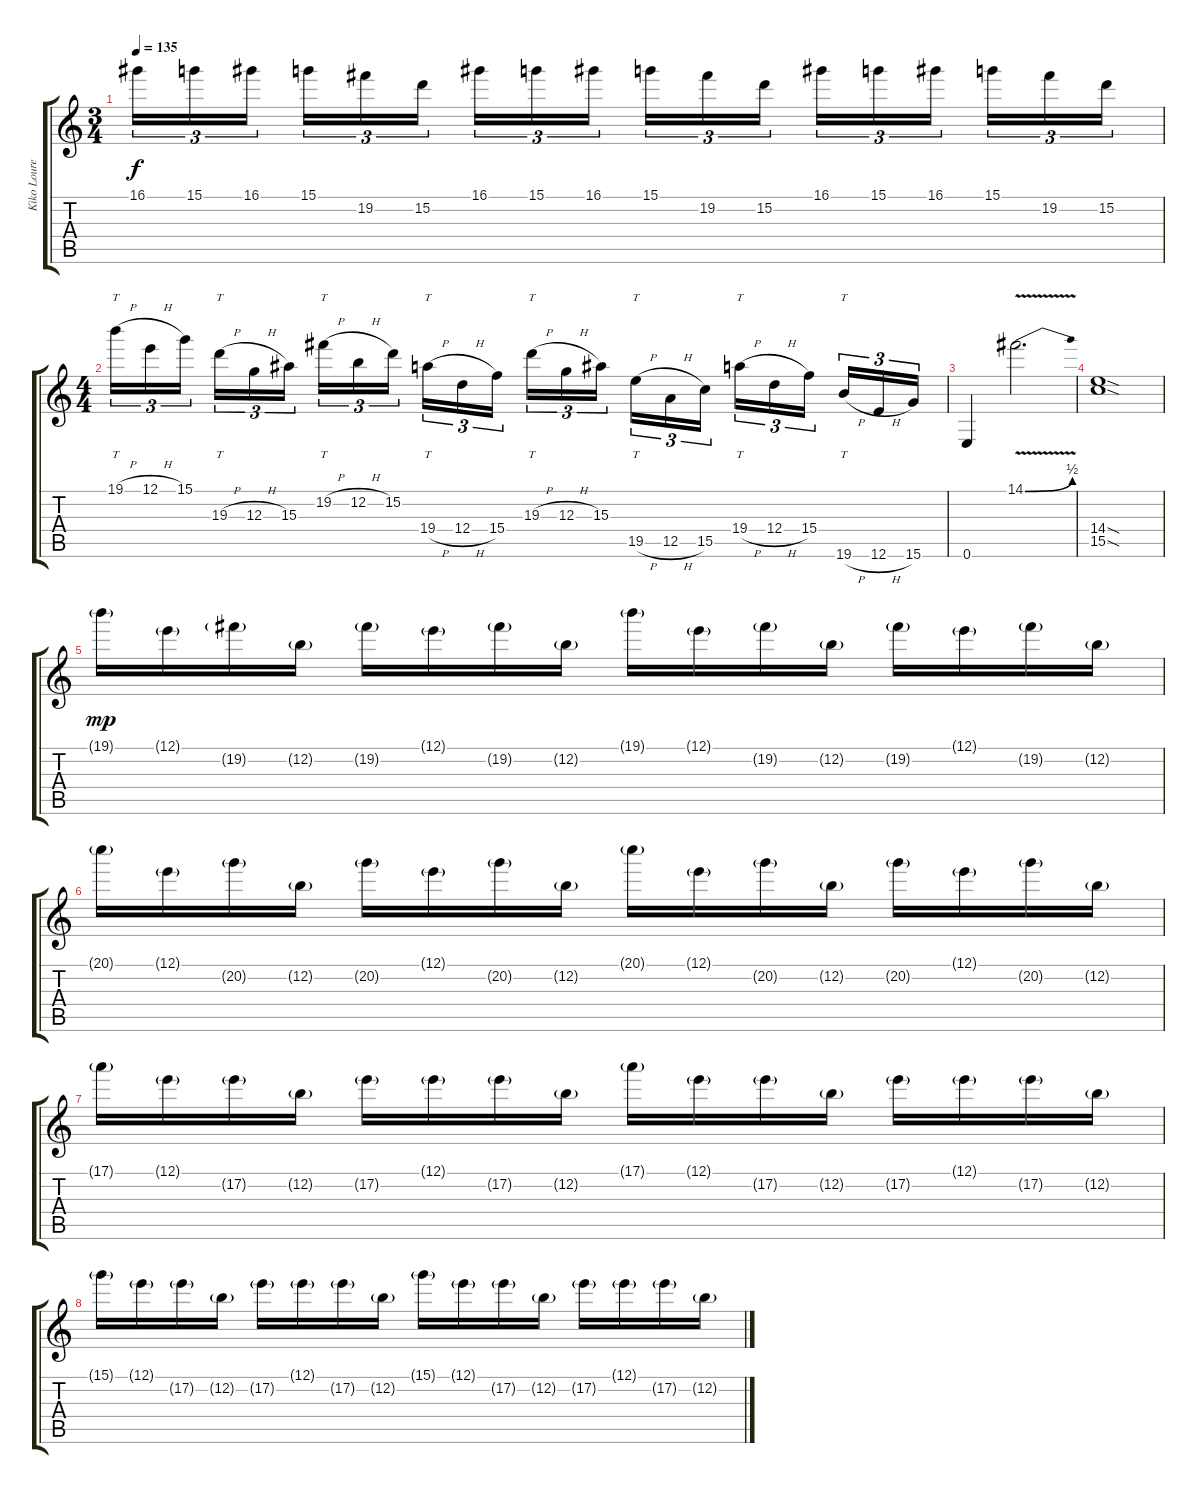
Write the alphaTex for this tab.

\track ("Kiko Loureiro Lead " "Kiko Loure") {instrument distortionguitar}
\staff {score tabs}
\tuning (E4 B3 G3 D3 A2 E2) {hide}
\ts (3 4)
\tempo 135
\clef g2
\ks c
16.1.16{tu (3 2) dy f} 15.1.16{tu (3 2)} 16.1.16{tu (3 2) beam splitsecondary} 15.1.16{tu (3 2)} 19.2.16{tu (3 2)} 15.2.16{tu (3 2)} 16.1.16{tu (3 2)} 15.1.16{tu (3 2)} 16.1.16{tu (3 2) beam splitsecondary} 15.1.16{tu (3 2)} 19.2.16{tu (3 2)} 15.2.16{tu (3 2)} 16.1.16{tu (3 2)} 15.1.16{tu (3 2)} 16.1.16{tu (3 2) beam splitsecondary} 15.1.16{tu (3 2)} 19.2.16{tu (3 2)} 15.2.16{tu (3 2)} |
\ts (4 4)
19.1{h}.16{tt tu (3 2)} 12.1{h}.16{tu (3 2)} 15.1.16{tu (3 2) beam splitsecondary} 19.3{h}.16{tt tu (3 2)} 12.3{h}.16{tu (3 2)} 15.3.16{tu (3 2)} 19.2{h}.16{tt tu (3 2)} 12.2{h}.16{tu (3 2)} 15.2.16{tu (3 2) beam splitsecondary} 19.4{h}.16{tt tu (3 2)} 12.4{h}.16{tu (3 2)} 15.4.16{tu (3 2)} 19.3{h}.16{tt tu (3 2)} 12.3{h}.16{tu (3 2)} 15.3.16{tu (3 2) beam splitsecondary} 19.5{h}.16{tt tu (3 2)} 12.5{h}.16{tu (3 2)} 15.5.16{tu (3 2)} 19.4{h}.16{tt tu (3 2)} 12.4{h}.16{tu (3 2)} 15.4.16{tu (3 2) beam splitsecondary} 19.6{h}.16{tt tu (3 2)} 12.6{h}.16{tu (3 2)} 15.6.16{tu (3 2)} |
0.6.4 14.1{be (bend 0 0 60 2) v}.2{d} |
(14.4{sod} 15.5{sod}).1{instrument guitarharmonics} |
19.1{g}.16{dy mp balance 16 instrument distortionguitar} 12.1{g}.16 19.2{g}.16 12.2{g}.16 19.2{g}.16 12.1{g}.16 19.2{g}.16 12.2{g}.16 19.1{g}.16 12.1{g}.16 19.2{g}.16 12.2{g}.16 19.2{g}.16 12.1{g}.16 19.2{g}.16 12.2{g}.16 |
20.1{g}.16{balance 0} 12.1{g}.16 20.2{g}.16 12.2{g}.16 20.2{g}.16 12.1{g}.16 20.2{g}.16 12.2{g}.16 20.1{g}.16 12.1{g}.16 20.2{g}.16 12.2{g}.16 20.2{g}.16 12.1{g}.16 20.2{g}.16 12.2{g}.16 |
17.1{g}.16{balance 16} 12.1{g}.16 17.2{g}.16 12.2{g}.16 17.2{g}.16 12.1{g}.16 17.2{g}.16 12.2{g}.16 17.1{g}.16 12.1{g}.16 17.2{g}.16 12.2{g}.16 17.2{g}.16 12.1{g}.16 17.2{g}.16 12.2{g}.16 |
15.1{g}.16{balance 0} 12.1{g}.16 17.2{g}.16 12.2{g}.16 17.2{g}.16 12.1{g}.16 17.2{g}.16 12.2{g}.16 15.1{g}.16 12.1{g}.16 17.2{g}.16 12.2{g}.16 17.2{g}.16 12.1{g}.16 17.2{g}.16 12.2{g}.16
